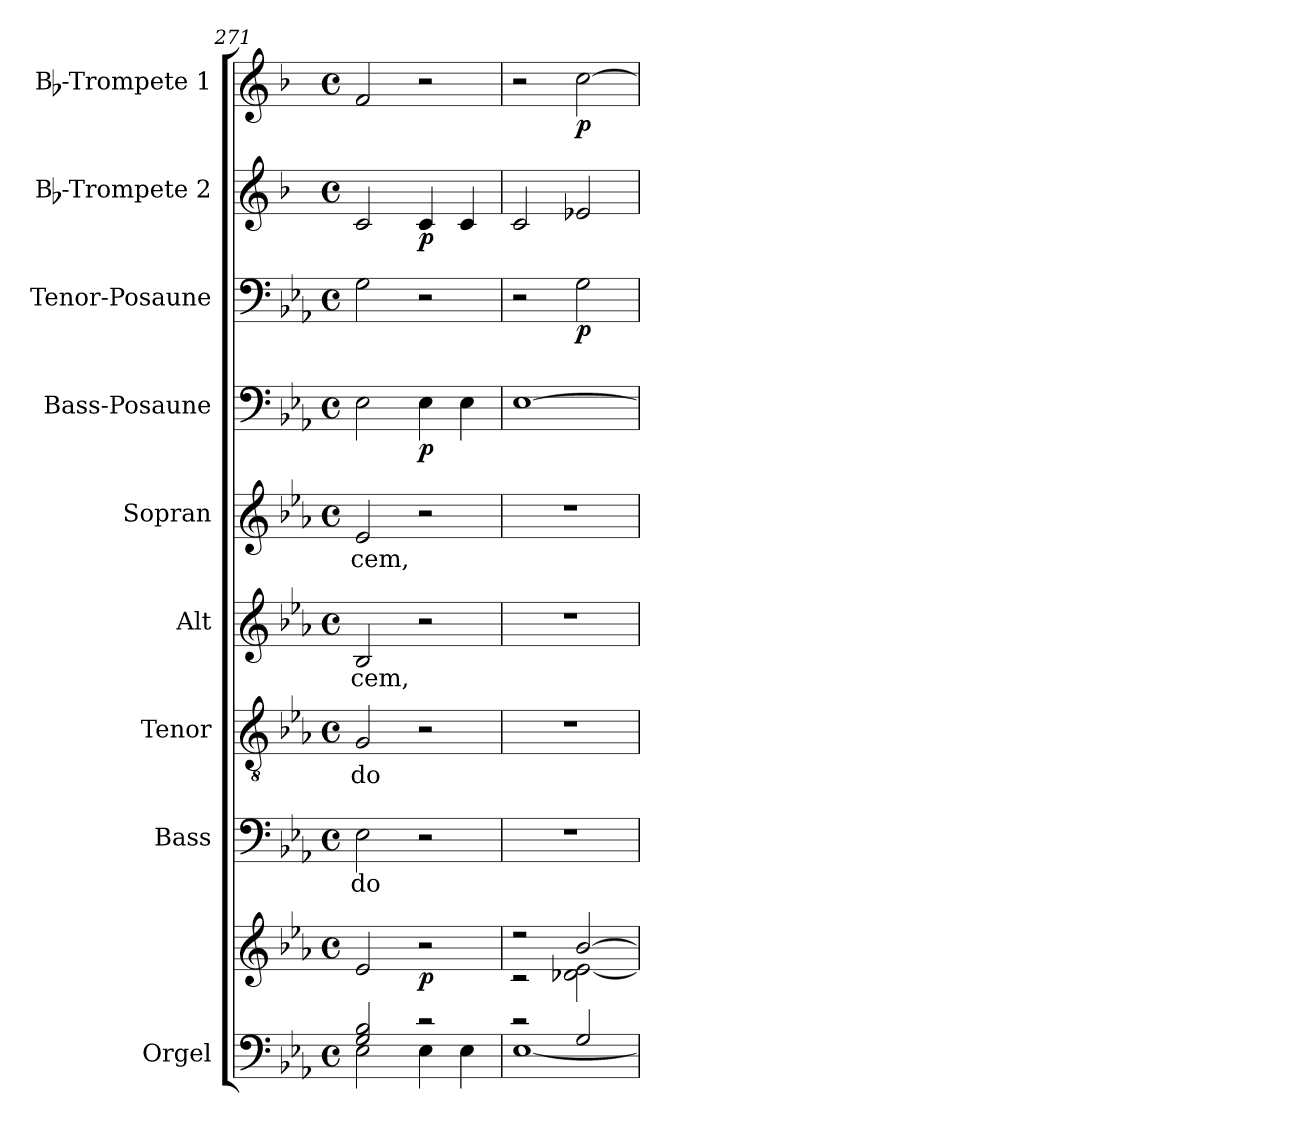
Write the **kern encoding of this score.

**kern	**kern	**dynam	**kern	**text	**kern	**text	**kern	**text	**kern	**text	**kern	**dynam	**kern	**dynam	**kern	**dynam	**kern	**dynam
*part9	*part9	*part9	*part8	*part8	*part7	*part7	*part6	*part6	*part5	*part5	*part4	*part4	*part3	*part3	*part2	*part2	*part1	*part1
*staff10	*staff9	*staff9/10	*staff8	*staff8	*staff7	*staff7	*staff6	*staff6	*staff5	*staff5	*staff4	*staff4	*staff3	*staff3	*staff2	*staff2	*staff1	*staff1
*I"Orgel	*	*	*I"Bass	*	*I"Tenor	*	*I"Alt	*	*I"Sopran	*	*I"Bass-Posaune	*	*I"Tenor-Posaune	*	*I"Bb-Trompete 2	*	*I"Bb-Trompete 1	*
*I'Org.	*	*	*I'B.	*	*I'T.	*	*I'A.	*	*I'S.	*	*I'B. Pos.	*	*I'T. Pos.	*	*I'Trp. 2	*	*I'Trp. 1	*
*clefF4	*clefG2	*	*clefF4	*	*clefGv2	*	*clefG2	*	*clefG2	*	*clefF4	*	*clefF4	*	*clefG2	*	*clefG2	*
*	*	*	*	*	*	*	*	*	*	*	*	*	*	*	*ITrd1c2	*	*ITrd1c2	*
*k[b-e-a-]	*k[b-e-a-]	*	*k[b-e-a-]	*	*k[b-e-a-]	*	*k[b-e-a-]	*	*k[b-e-a-]	*	*k[b-e-a-]	*	*k[b-e-a-]	*	*k[b-e-a-]	*	*k[b-e-a-]	*
*E-:	*E-:	*	*E-:	*	*E-:	*	*E-:	*	*E-:	*	*E-:	*	*E-:	*	*E-:	*	*E-:	*
*M4/4	*M4/4	*	*M4/4	*	*M4/4	*	*M4/4	*	*M4/4	*	*M4/4	*	*M4/4	*	*M4/4	*	*M4/4	*
*met(c)	*met(c)	*	*met(c)	*	*met(c)	*	*met(c)	*	*met(c)	*	*met(c)	*	*met(c)	*	*met(c)	*	*met(c)	*
=271	=271	=271	=271	=271	=271	=271	=271	=271	=271	=271	=271	=271	=271	=271	=271	=271	=271	=271
*^	*	*	*	*	*	*	*	*	*	*	*	*	*	*	*	*	*	*
!	!	!	!	!	!LO:LY:b	!	!LO:LY:b	!	!LO:LY:b	!	!LO:LY:b	!	!	!	!	!	!	!	!
2G/ 2B-/	2E-\	2e-/	.	2E-\	do-	2G/	do-	2B-/	-cem,	2e-/	-cem,	2E-\	.	2G\	.	2B-/	.	2e-/	.
!	!	!	!LO:DY:b	!	!	!	!	!	!	!	!	!	!LO:DY:b	!	!	!	!LO:DY:b	!	!
2rc	4E-\	2r	p	2r	.	2r	.	2r	.	2r	.	4E-\	p	2r	.	4B-/	p	2r	.
.	4E-\	.	.	.	.	.	.	.	.	.	.	4E-\	.	.	.	4B-/	.	.	.
=272	=272	=272	=272	=272	=272	=272	=272	=272	=272	=272	=272	=272	=272	=272	=272	=272	=272	=272	=272
*	*	*^	*	*	*	*	*	*	*	*	*	*	*	*	*	*	*	*	*
2rc	[<1E-	2r	2r	.	1r	.	1r	.	1r	.	1r	.	[1E-	.	2r	.	2B-/	.	2r	.
!	!	!	!	!	!	!	!	!	!	!	!	!	!	!	!	!LO:DY:b	!	!	!	!LO:DY:b
2G/	.	[>2b-/	2d-X\ [<2e-\	.	.	.	.	.	.	.	.	.	.	.	2G\	p	2d-X/	.	[2b-\	p
*v	*v	*	*	*	*	*	*	*	*	*	*	*	*	*	*	*	*	*	*	*
*	*v	*v	*	*	*	*	*	*	*	*	*	*	*	*	*	*	*	*	*
=	=	=	=	=	=	=	=	=	=	=	=	=	=	=	=	=	=	=
*-	*-	*-	*-	*-	*-	*-	*-	*-	*-	*-	*-	*-	*-	*-	*-	*-	*-	*-
